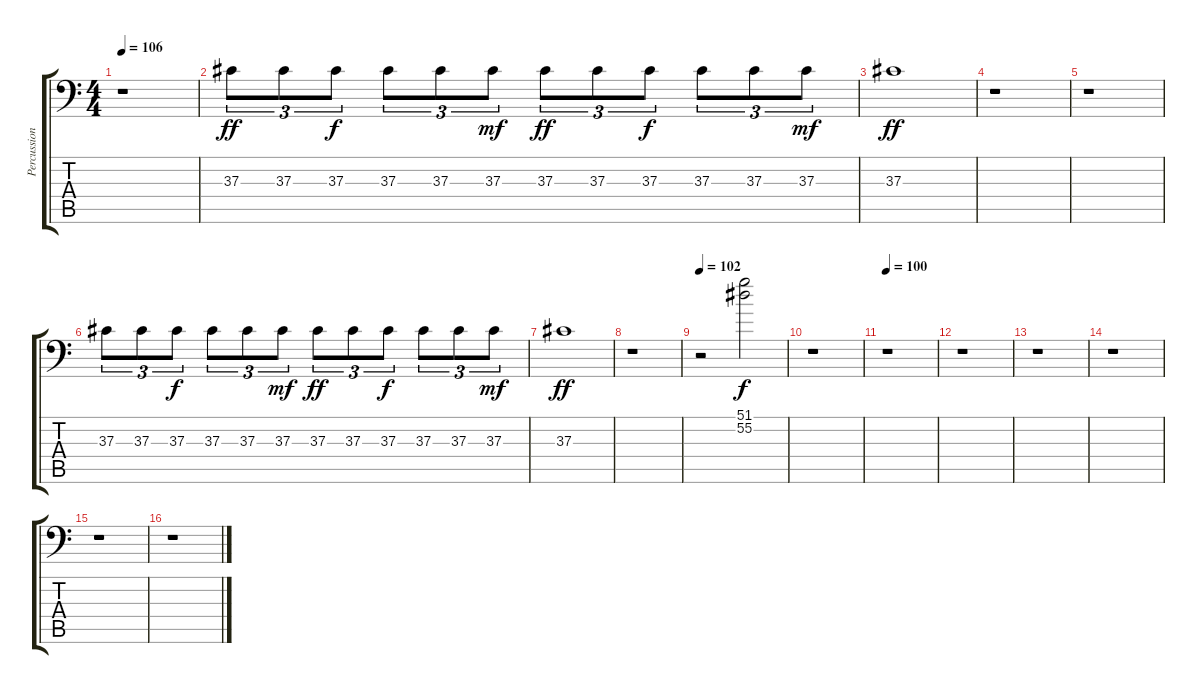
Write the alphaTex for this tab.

\track ("Percussion" "Percussion") {instrument acousticgrandpiano}
\staff {score tabs}
\tuning (C-1 C-1 C-1 C-1 C-1 C-1) {hide}
\ts (4 4)
\tempo 106
\clef f4
\ks c
r.1{dy ff} |
37.3.8{tu (3 2)} 37.3.8{tu (3 2)} 37.3.8{tu (3 2) dy f} 37.3.8{tu (3 2)} 37.3.8{tu (3 2)} 37.3.8{tu (3 2) dy mf} 37.3.8{tu (3 2) dy ff} 37.3.8{tu (3 2)} 37.3.8{tu (3 2) dy f} 37.3.8{tu (3 2)} 37.3.8{tu (3 2)} 37.3.8{tu (3 2) dy mf} |
37.3.1{dy ff} |
r.1 |
r.1 |
37.3.8{tu (3 2)} 37.3.8{tu (3 2)} 37.3.8{tu (3 2) dy f} 37.3.8{tu (3 2)} 37.3.8{tu (3 2)} 37.3.8{tu (3 2) dy mf} 37.3.8{tu (3 2) dy ff} 37.3.8{tu (3 2)} 37.3.8{tu (3 2) dy f} 37.3.8{tu (3 2)} 37.3.8{tu (3 2)} 37.3.8{tu (3 2) dy mf} |
37.3.1{dy ff} |
r.1 |
\tempo 102
r.2 (51.1 55.2).2{dy f} |
r.1 |
\tempo 100
r.1 |
r.1 |
r.1 |
r.1 |
r.1 |
r.1
